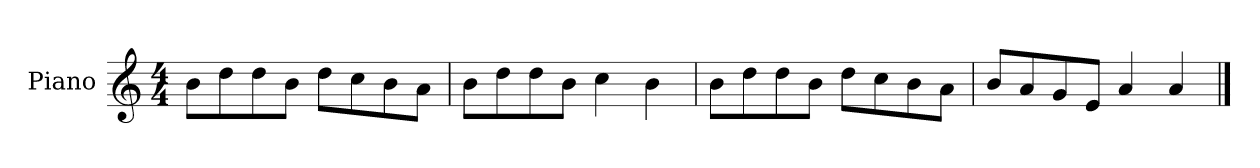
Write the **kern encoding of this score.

**kern
*part1
*staff1
*I"Piano
*I'P-no
*clefG2
*k[]
*M4/4
*MM90
=1
8b\L
8dd\
8dd\
8b\J
8dd\L
8cc\
8b\
8a\J
=2
8b\L
8dd\
8dd\
8b\J
4cc\
4b\
=3
8b\L
8dd\
8dd\
8b\J
8dd\L
8cc\
8b\
8a\J
=4
8b/L
8a/
8g/
8e/J
4a/
4a/
==
*-
